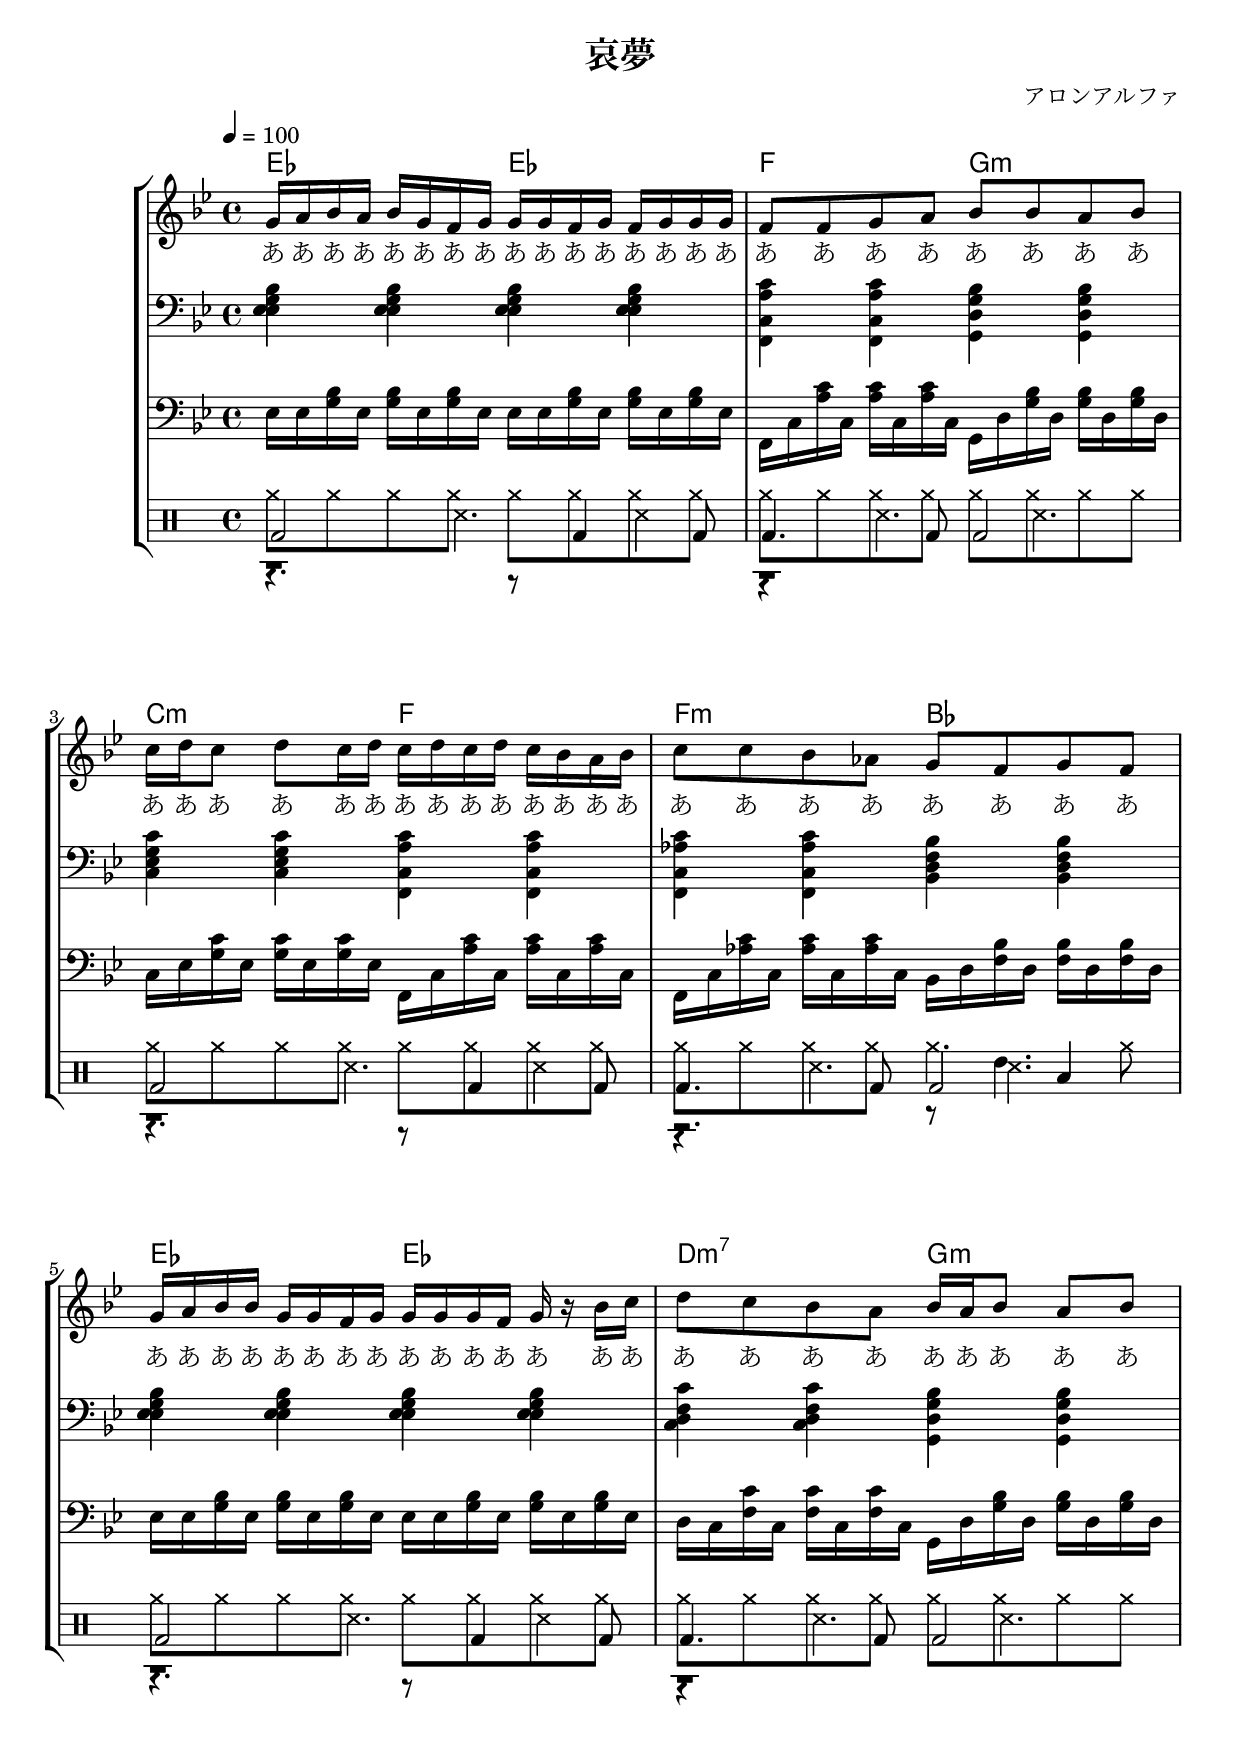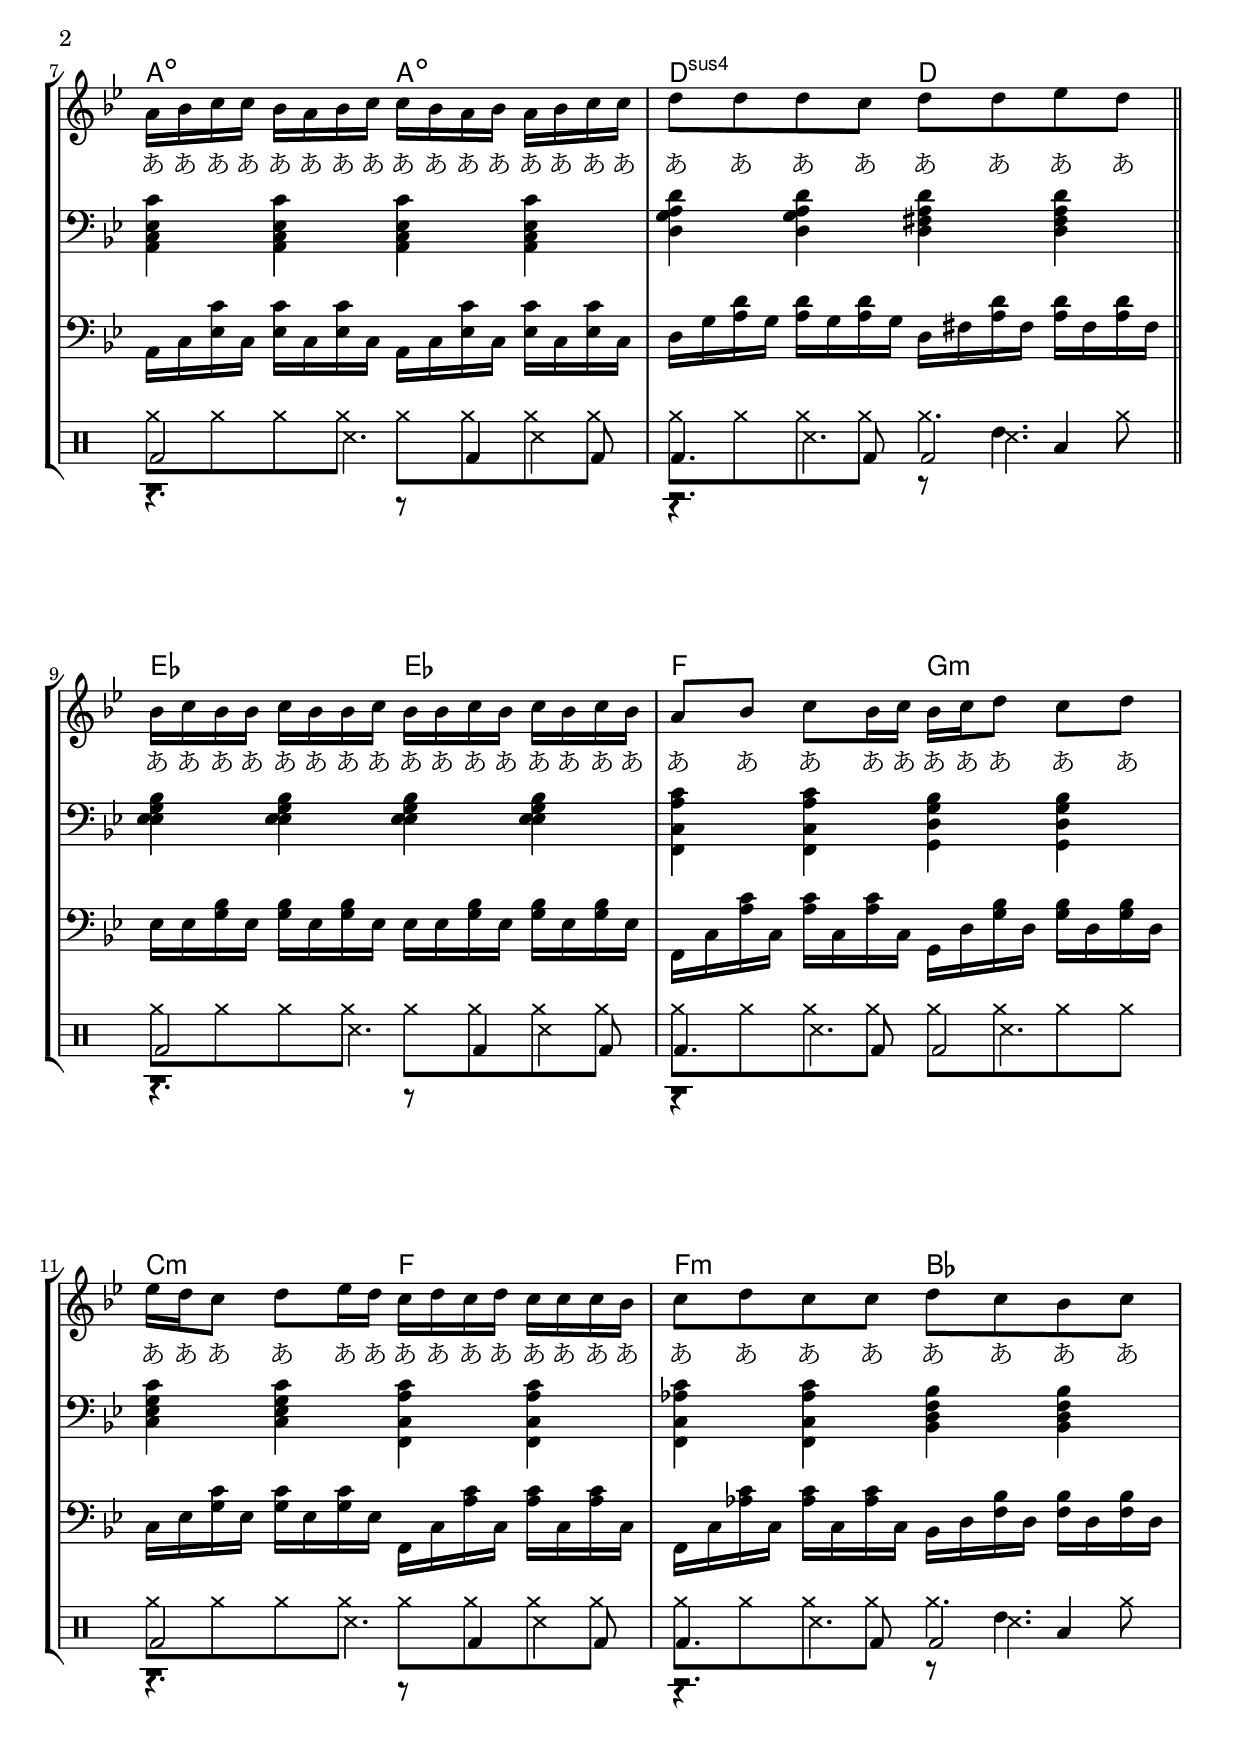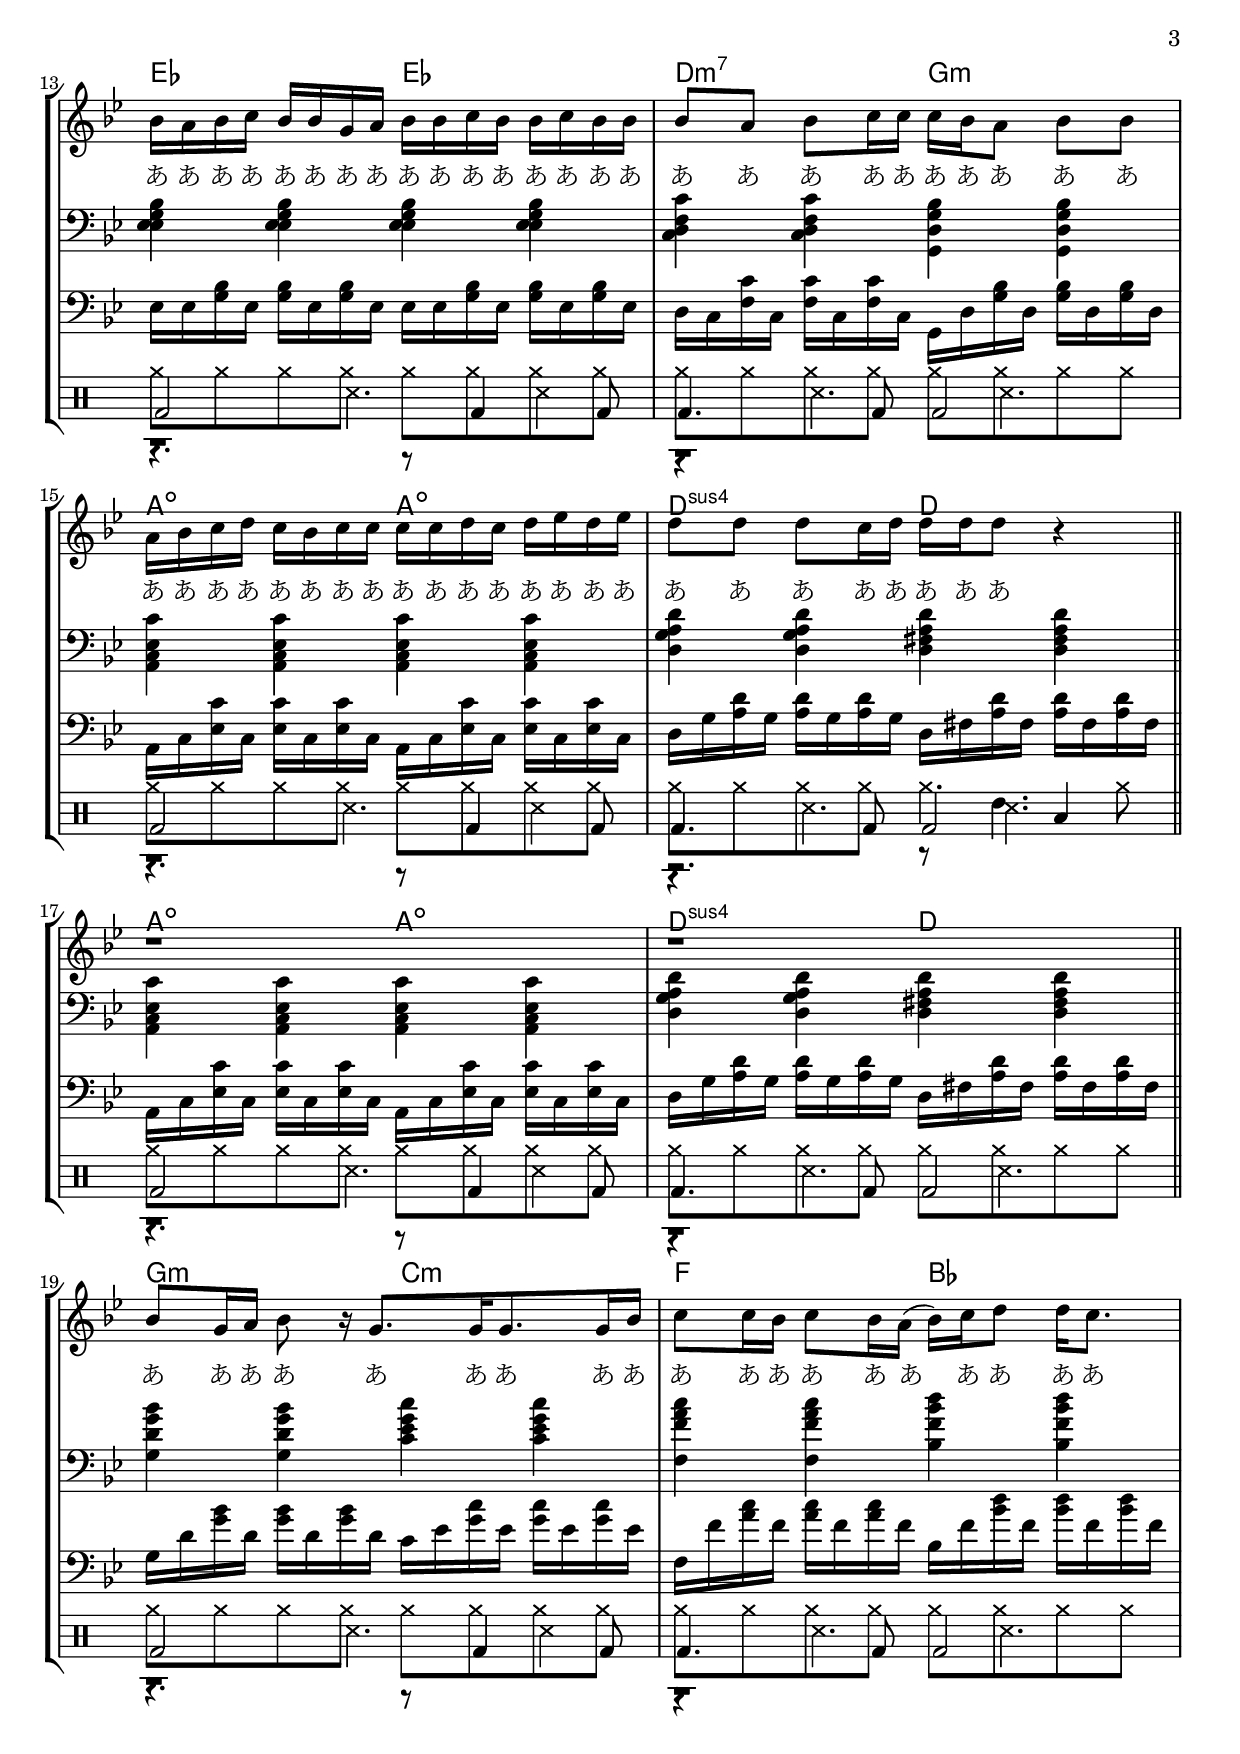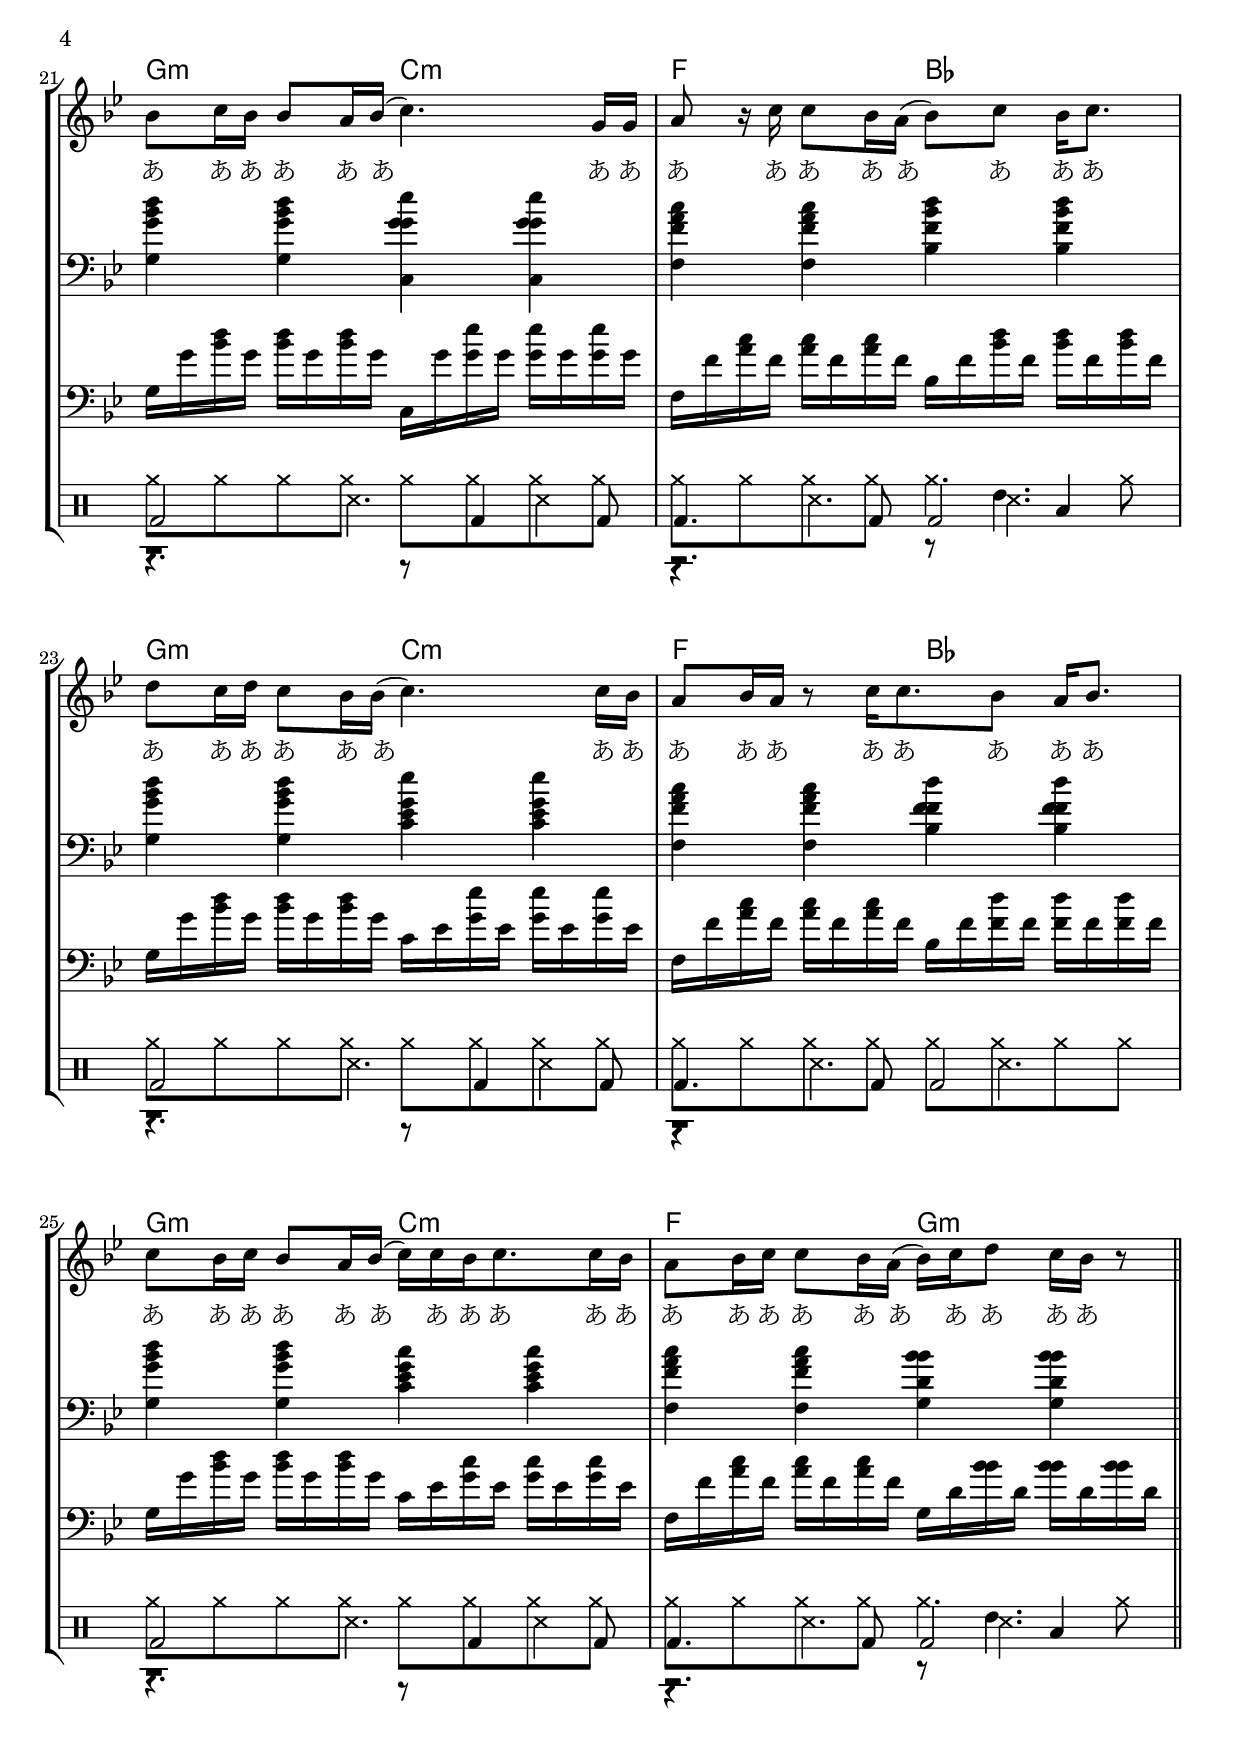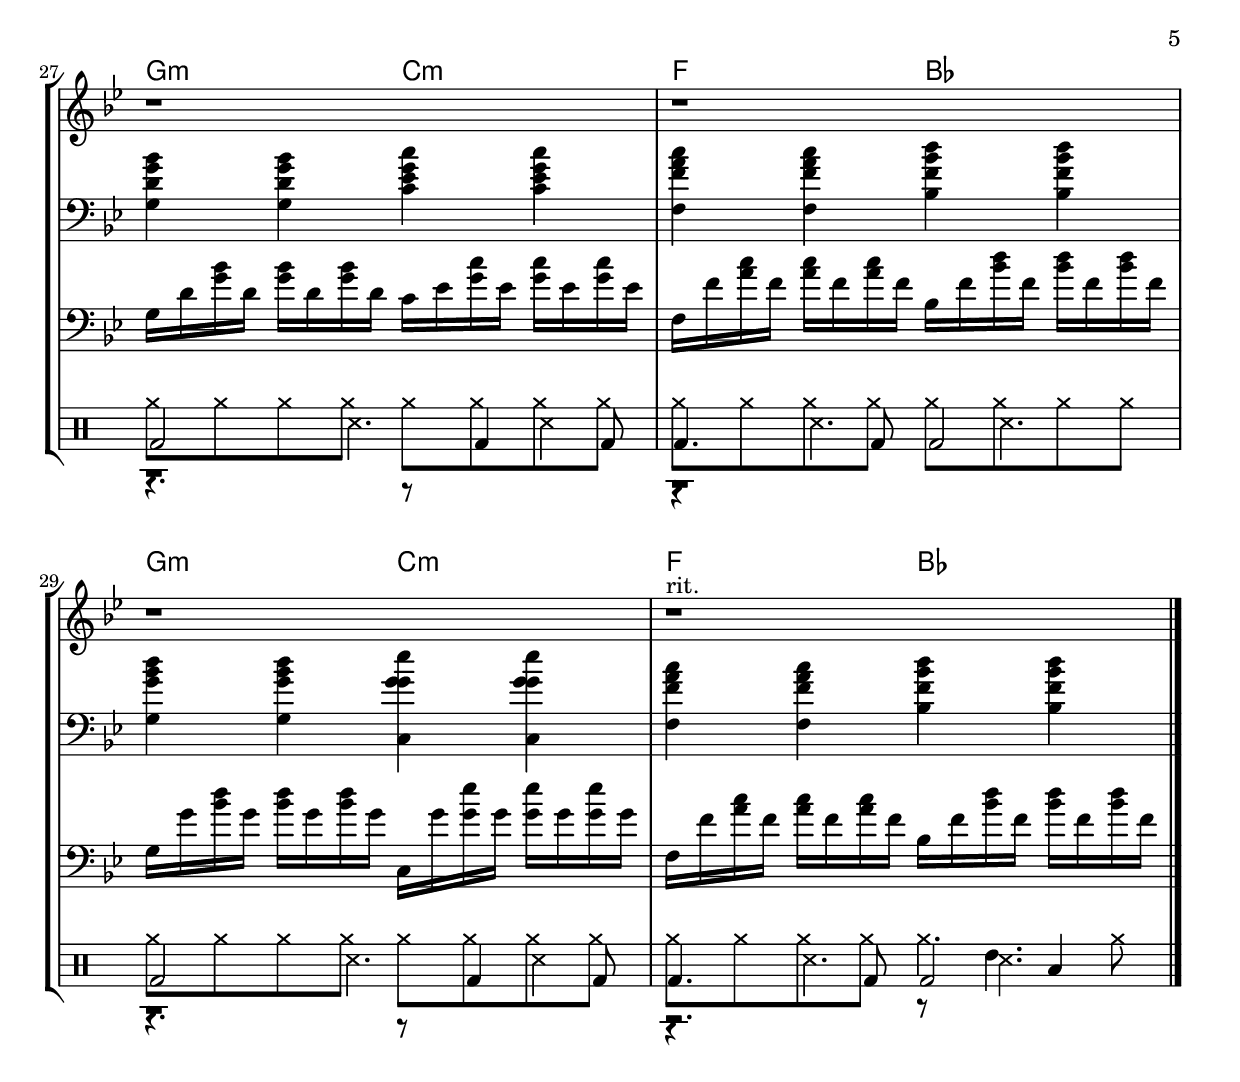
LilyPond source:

\version "2.12.1"

\header {
	title = \markup {哀夢}
	composer = \markup \center-column {アロンアルファ}
}

harmony = \chordmode {
	es2 es f g:m c:m f f:m bes es es d:min7 g:m a:dim a:dim d:sus4 d 

	es es f g:m c:m f f:m bes es es d:min7 g:m a:dim a:dim d:sus4 d 

	a:dim a:dim d:sus4 d 

	g:m c:m f bes g:m c:m f bes g:m c:m f bes g:m c:m f g:m 

	g:m c:m f bes g:m c:m f bes 
}

melody = {
	\set Staff.midiInstrument = #"Acoustic Bass"
		\key bes \major
	\tempo 4 = 100
g'16  a'16  bes'16  a'16  bes'16  g'16  f'16  g'16  g'16  g'16  f'16  g'16  f'16  g'16  g'16  g'16 
	f'8  f'8  g'8  a'8  bes'8  bes'8  a'8  bes'8 
	c''16  d''16  c''8  d''8  c''16  d''16  c''16  d''16  c''16  d''16  c''16  bes'16  a'16  bes'16 
	c''8  c''8  bes'8  as'8  g'8  f'8  g'8  f'8 
	g'16  a'16  bes'16  bes'16  g'16  g'16  f'16  g'16  g'16  g'16  g'16  f'16  g'16  r16  bes'16  c''16 
	d''8  c''8  bes'8  a'8  bes'16  a'16  bes'8  a'8  bes'8 
	a'16  bes'16  c''16  c''16  bes'16  a'16  bes'16  c''16  c''16  bes'16  a'16  bes'16  a'16  bes'16  c''16  c''16 
	d''8  d''8  d''8  c''8  d''8  d''8  es''8  d''8
	\set Staff.midiInstrument = #"Acoustic Bass"
	bes'16  c''16  bes'16  bes'16  c''16  bes'16  bes'16  c''16  bes'16  bes'16  c''16  bes'16  c''16  bes'16  c''16  bes'16 
	a'8  bes'8  c''8  bes'16  c''16  bes'16  c''16  d''8  c''8  d''8 
	es''16  d''16  c''8  d''8  es''16  d''16  c''16  d''16  c''16  d''16  c''16  c''16  c''16  bes'16 
	c''8  d''8  c''8  c''8  d''8  c''8  bes'8  c''8 
	bes'16  a'16  bes'16  c''16  bes'16  bes'16  g'16  a'16  bes'16  bes'16  c''16  bes'16  bes'16  c''16  bes'16  bes'16 
	bes'8  a'8  bes'8  c''16  c''16  c''16  bes'16  a'8  bes'8  bes'8 
	a'16  bes'16  c''16  d''16  c''16  bes'16  c''16  c''16  c''16  c''16  d''16  c''16  d''16  es''16  d''16  es''16 
	d''8  d''8  d''8  c''16  d''16  d''16  d''16  d''8  	r4 	r1 | r1   
	\set Staff.midiInstrument = #"Acoustic Bass"
	bes'8  g'16  a'16  bes'8  r16  g'8.  g'16  g'8.  g'16  bes'16 
	c''8  c''16  bes'16  c''8  bes'16  a'16  (bes'16)  c''16  d''8  d''16  c''8. 
	bes'8  c''16  bes'16  bes'8  a'16  bes'16  (c''4.)  g'16  g'16 
	a'8  r16  c''16  c''8  bes'16  a'16  (bes'8)  c''8  bes'16  c''8. 
	d''8  c''16  d''16  c''8  bes'16  bes'16  (c''4.)  c''16  bes'16 
	a'8  bes'16  a'16  r8  c''16  c''8.  bes'8  a'16  bes'8. 
	c''8  bes'16  c''16  bes'8  a'16  bes'16  (c''16)  c''16  bes'16  c''8.  c''16  bes'16 
	a'8  bes'16  c''16  c''8  bes'16  a'16  (bes'16)  c''16  d''8  c''16  bes'16  	r8 	r1 | r1 | r1 | r1^"rit." \bar "|."
}

words = \lyricmode {
	あ  あ  あ  あ  あ  あ  あ  あ  あ  あ  あ  あ  あ  あ  あ  あ  あ  あ  あ  あ  あ  あ  あ  あ  あ  あ  あ  あ  あ  あ  あ  あ  あ  あ  あ  あ  あ  あ  あ  あ  あ  あ  あ  あ  あ  あ  あ  あ  あ  あ  あ  あ  あ  あ  あ  あ  あ  あ  あ  あ  あ  あ  あ  あ  あ  あ  あ  あ  あ  あ  あ  あ  あ  あ  あ  あ  あ  あ  あ  あ  あ  あ  あ  あ  あ  あ  あ  あ  あ  あ  あ  あ  あ  あ  
	あ  あ  あ  あ  あ  あ  あ  あ  あ  あ  あ  あ  あ  あ  あ  あ  あ  あ  あ  あ  あ  あ  あ  あ  あ  あ  あ  あ  あ  あ  あ  あ  あ  あ  あ  あ  あ  あ  あ  あ  あ  あ  あ  あ  あ  あ  あ  あ  あ  あ  あ  あ  あ  あ  あ  あ  あ  あ  あ  あ  あ  あ  あ  あ  あ  あ  あ  あ  あ  あ  あ  あ  あ  あ  あ  あ  あ  あ  あ  あ  あ  あ  あ  あ  あ  あ  あ  あ  あ  あ  あ  あ  あ  あ  あ  あ  あ  あ  
	
	あ  あ  あ  あ  あ  あ  あ  あ  あ  あ  あ  あ  あ  あ  あ  あ  あ  あ  あ  あ  あ  あ  あ  あ  あ  あ  あ  あ  あ  あ  あ  あ  あ  あ  あ  あ  あ  あ  あ  あ  あ  あ  あ  あ  あ  あ  あ  あ  あ  あ  あ  あ  あ  あ  あ  あ  あ  あ  あ  あ  あ  あ  あ  あ  あ  あ  あ  あ  あ  あ  あ  あ  
	
}

tempochange = {
	\tempo 4 = 100
	r1 | r1 | r1 | r1 | r1 | r1 | r1 | r1 \bar "||"
	\tempo 4 = 100
	r1 | r1 | r1 | r1 | r1 | r1 | r1 | r1 \bar "||"
	\tempo 4 = 100
	r1 | r1 \bar "||"
	\tempo 4 = 100
	r1 | r1 | r1 | r1 | r1 | r1 | r1 | r1 \bar "||"
	\tempo 4 = 100
	r1 | r1 | r1 | \tempo 4 = 75 r2 \tempo 4 = 66 r2 \bar "|."
}

mainacc = {
	\clef bass
	\set Staff.midiInstrument = #"Acoustic grand"
	\key bes \major
	\tempo 4 = 100
	<es es g bes>4 <es es g bes>4
	<es es g bes>4 <es es g bes>4
	<f, c a c'>4 <f, c a c'>4
	<g, d g bes>4 <g, d g bes>4
	<c es g c'>4 <c es g c'>4
	<f, c a c'>4 <f, c a c'>4
	<f, c as c'>4 <f, c as c'>4
	<bes, d f bes>4 <bes, d f bes>4
	<es es g bes>4 <es es g bes>4
	<es es g bes>4 <es es g bes>4
	<d c f c'>4 <d c f c'>4
	<g, d g bes>4 <g, d g bes>4
	<a, c es c'>4 <a, c es c'>4
	<a, c es c'>4 <a, c es c'>4
	<d g a d'>4 <d g a d'>4
	<d fis a d'>4 <d fis a d'>4
	\bar "||"

	\set Staff.midiInstrument = #"Violin"
	<es es g bes>4 <es es g bes>4
	<es es g bes>4 <es es g bes>4
	<f, c a c'>4 <f, c a c'>4
	<g, d g bes>4 <g, d g bes>4
	<c es g c'>4 <c es g c'>4
	<f, c a c'>4 <f, c a c'>4
	<f, c as c'>4 <f, c as c'>4
	<bes, d f bes>4 <bes, d f bes>4
	<es es g bes>4 <es es g bes>4
	<es es g bes>4 <es es g bes>4
	<d c f c'>4 <d c f c'>4
	<g, d g bes>4 <g, d g bes>4
	<a, c es c'>4 <a, c es c'>4
	<a, c es c'>4 <a, c es c'>4
	<d g a d'>4 <d g a d'>4
	<d fis a d'>4 <d fis a d'>4
	\bar "||"

	\set Staff.midiInstrument = #"Acoustic grand"
	<a, c es c'>4 <a, c es c'>4
	<a, c es c'>4 <a, c es c'>4
	<d g a d'>4 <d g a d'>4
	<d fis a d'>4 <d fis a d'>4
	\bar "||"

	\set Staff.midiInstrument = #"String Ensemble 1"
	<g d' g' bes'>4 <g d' g' bes'>4
	<c' es' g' c''>4 <c' es' g' c''>4
	<f f' a' c''>4 <f f' a' c''>4
	<bes f' bes' d''>4 <bes f' bes' d''>4
	<g g' bes' d''>4 <g g' bes' d''>4
	<c g' g' es''>4 <c g' g' es''>4
	<f f' a' c''>4 <f f' a' c''>4
	<bes f' bes' d''>4 <bes f' bes' d''>4
	<g g' bes' d''>4 <g g' bes' d''>4
	<c' es' g' es''>4 <c' es' g' es''>4
	<f f' a' c''>4 <f f' a' c''>4
	<bes f' f' d''>4 <bes f' f' d''>4
	<g g' bes' d''>4 <g g' bes' d''>4
	<c' es' g' c''>4 <c' es' g' c''>4
	<f f' a' c''>4 <f f' a' c''>4
	<g d' bes' bes'>4 <g d' bes' bes'>4
	\bar "||"

	\set Staff.midiInstrument = #"String Ensemble 1"
	<g d' g' bes'>4 <g d' g' bes'>4
	<c' es' g' c''>4 <c' es' g' c''>4
	<f f' a' c''>4 <f f' a' c''>4
	<bes f' bes' d''>4 <bes f' bes' d''>4
	<g g' bes' d''>4 <g g' bes' d''>4
	<c g' g' es''>4 <c g' g' es''>4
	<f f' a' c''>4 <f f' a' c''>4
	<bes f' bes' d''>4 <bes f' bes' d''>4
	\bar "|."
}

subacc = {
	\clef bass
	\set Staff.midiInstrument = #"Electric Guitar (muted)"
	\key bes \major
	\tempo 4 = 100
	es16 es <g bes> es <g bes> es <g bes> es
	es16 es <g bes> es <g bes> es <g bes> es
	f,16 c <a c'> c <a c'> c <a c'> c
	g,16 d <g bes> d <g bes> d <g bes> d
	c16 es <g c'> es <g c'> es <g c'> es
	f,16 c <a c'> c <a c'> c <a c'> c
	f,16 c <as c'> c <as c'> c <as c'> c
	bes,16 d <f bes> d <f bes> d <f bes> d
	es16 es <g bes> es <g bes> es <g bes> es
	es16 es <g bes> es <g bes> es <g bes> es
	d16 c <f c'> c <f c'> c <f c'> c
	g,16 d <g bes> d <g bes> d <g bes> d
	a,16 c <es c'> c <es c'> c <es c'> c
	a,16 c <es c'> c <es c'> c <es c'> c
	d16 g <a d'> g <a d'> g <a d'> g
	d16 fis <a d'> fis <a d'> fis <a d'> fis
	\bar "||"

	\set Staff.midiInstrument = #"Electric Guitar (muted)"
	es16 es <g bes> es <g bes> es <g bes> es
	es16 es <g bes> es <g bes> es <g bes> es
	f,16 c <a c'> c <a c'> c <a c'> c
	g,16 d <g bes> d <g bes> d <g bes> d
	c16 es <g c'> es <g c'> es <g c'> es
	f,16 c <a c'> c <a c'> c <a c'> c
	f,16 c <as c'> c <as c'> c <as c'> c
	bes,16 d <f bes> d <f bes> d <f bes> d
	es16 es <g bes> es <g bes> es <g bes> es
	es16 es <g bes> es <g bes> es <g bes> es
	d16 c <f c'> c <f c'> c <f c'> c
	g,16 d <g bes> d <g bes> d <g bes> d
	a,16 c <es c'> c <es c'> c <es c'> c
	a,16 c <es c'> c <es c'> c <es c'> c
	d16 g <a d'> g <a d'> g <a d'> g
	d16 fis <a d'> fis <a d'> fis <a d'> fis
	\bar "||"

	\set Staff.midiInstrument = #"Electric Guitar (muted)"
	a,16 c <es c'> c <es c'> c <es c'> c
	a,16 c <es c'> c <es c'> c <es c'> c
	d16 g <a d'> g <a d'> g <a d'> g
	d16 fis <a d'> fis <a d'> fis <a d'> fis
	\bar "||"

	\set Staff.midiInstrument = #"Electric Guitar (muted)"
	g16 d' <g' bes'> d' <g' bes'> d' <g' bes'> d'
	c'16 es' <g' c''> es' <g' c''> es' <g' c''> es'
	f16 f' <a' c''> f' <a' c''> f' <a' c''> f'
	bes16 f' <bes' d''> f' <bes' d''> f' <bes' d''> f'
	g16 g' <bes' d''> g' <bes' d''> g' <bes' d''> g'
	c16 g' <g' es''> g' <g' es''> g' <g' es''> g'
	f16 f' <a' c''> f' <a' c''> f' <a' c''> f'
	bes16 f' <bes' d''> f' <bes' d''> f' <bes' d''> f'
	g16 g' <bes' d''> g' <bes' d''> g' <bes' d''> g'
	c'16 es' <g' es''> es' <g' es''> es' <g' es''> es'
	f16 f' <a' c''> f' <a' c''> f' <a' c''> f'
	bes16 f' <f' d''> f' <f' d''> f' <f' d''> f'
	g16 g' <bes' d''> g' <bes' d''> g' <bes' d''> g'
	c'16 es' <g' c''> es' <g' c''> es' <g' c''> es'
	f16 f' <a' c''> f' <a' c''> f' <a' c''> f'
	g16 d' <bes' bes'> d' <bes' bes'> d' <bes' bes'> d'
	\bar "||"

	\set Staff.midiInstrument = #"Electric Guitar (muted)"
	g16 d' <g' bes'> d' <g' bes'> d' <g' bes'> d'
	c'16 es' <g' c''> es' <g' c''> es' <g' c''> es'
	f16 f' <a' c''> f' <a' c''> f' <a' c''> f'
	bes16 f' <bes' d''> f' <bes' d''> f' <bes' d''> f'
	g16 g' <bes' d''> g' <bes' d''> g' <bes' d''> g'
	c16 g' <g' es''> g' <g' es''> g' <g' es''> g'
	f16 f' <a' c''> f' <a' c''> f' <a' c''> f'
	bes16 f' <bes' d''> f' <bes' d''> f' <bes' d''> f'
	\bar "|."
}

percA = {
	\drummode {
	bd2 r8 bd4 bd8  |bd4. bd8 bd2  |bd2 r8 bd4 bd8  |bd4. bd8 bd2  |bd2 r8 bd4 bd8  |bd4. bd8 bd2  |bd2 r8 bd4 bd8  |bd4. bd8 bd2  \bar "||"
	bd2 r8 bd4 bd8  |bd4. bd8 bd2  |bd2 r8 bd4 bd8  |bd4. bd8 bd2  |bd2 r8 bd4 bd8  |bd4. bd8 bd2  |bd2 r8 bd4 bd8  |bd4. bd8 bd2  \bar "||"
	bd2 r8 bd4 bd8  |bd4. bd8 bd2  \bar "||"
	bd2 r8 bd4 bd8  |bd4. bd8 bd2  |bd2 r8 bd4 bd8  |bd4. bd8 bd2  |bd2 r8 bd4 bd8  |bd4. bd8 bd2  |bd2 r8 bd4 bd8  |bd4. bd8 bd2  \bar "||"
	bd2 r8 bd4 bd8  |bd4. bd8 bd2  |bd2 r8 bd4 bd8  |bd4. bd8 bd2  \bar "|."
	}
}

percB = {
	\drummode {
	r4. ss4. ss4  |r4 ss4. ss4.  |r4. ss4. ss4  |r4 ss4. ss4.  |r4. ss4. ss4  |r4 ss4. ss4.  |r4. ss4. ss4  |r4 ss4. ss4.  \bar "||"
	r4. ss4. ss4  |r4 ss4. ss4.  |r4. ss4. ss4  |r4 ss4. ss4.  |r4. ss4. ss4  |r4 ss4. ss4.  |r4. ss4. ss4  |r4 ss4. ss4.  \bar "||"
	r4. ss4. ss4  |r4 ss4. ss4.  \bar "||"
	r4. ss4. ss4  |r4 ss4. ss4.  |r4. ss4. ss4  |r4 ss4. ss4.  |r4. ss4. ss4  |r4 ss4. ss4.  |r4. ss4. ss4  |r4 ss4. ss4.  \bar "||"
	r4. ss4. ss4  |r4 ss4. ss4.  |r4. ss4. ss4  |r4 ss4. ss4.  \bar "|."
	}
}

percC = {
	\drummode {
	cymr8 cymr8 cymr8 cymr8 cymr8 cymr8 cymr8 cymr8  |cymr8 cymr8 cymr8 cymr8 cymr8 cymr8 cymr8 cymr8  |cymr8 cymr8 cymr8 cymr8 cymr8 cymr8 cymr8 cymr8  |cymr8 cymr8 cymr8 cymr8 cymr4. cymr8  |cymr8 cymr8 cymr8 cymr8 cymr8 cymr8 cymr8 cymr8  |cymr8 cymr8 cymr8 cymr8 cymr8 cymr8 cymr8 cymr8  |cymr8 cymr8 cymr8 cymr8 cymr8 cymr8 cymr8 cymr8  |cymr8 cymr8 cymr8 cymr8 cymr4. cymr8  \bar "||"
	cymr8 cymr8 cymr8 cymr8 cymr8 cymr8 cymr8 cymr8  |cymr8 cymr8 cymr8 cymr8 cymr8 cymr8 cymr8 cymr8  |cymr8 cymr8 cymr8 cymr8 cymr8 cymr8 cymr8 cymr8  |cymr8 cymr8 cymr8 cymr8 cymr4. cymr8  |cymr8 cymr8 cymr8 cymr8 cymr8 cymr8 cymr8 cymr8  |cymr8 cymr8 cymr8 cymr8 cymr8 cymr8 cymr8 cymr8  |cymr8 cymr8 cymr8 cymr8 cymr8 cymr8 cymr8 cymr8  |cymr8 cymr8 cymr8 cymr8 cymr4. cymr8  \bar "||"
	cymr8 cymr8 cymr8 cymr8 cymr8 cymr8 cymr8 cymr8  |cymr8 cymr8 cymr8 cymr8 cymr8 cymr8 cymr8 cymr8  \bar "||"
	cymr8 cymr8 cymr8 cymr8 cymr8 cymr8 cymr8 cymr8  |cymr8 cymr8 cymr8 cymr8 cymr8 cymr8 cymr8 cymr8  |cymr8 cymr8 cymr8 cymr8 cymr8 cymr8 cymr8 cymr8  |cymr8 cymr8 cymr8 cymr8 cymr4. cymr8  |cymr8 cymr8 cymr8 cymr8 cymr8 cymr8 cymr8 cymr8  |cymr8 cymr8 cymr8 cymr8 cymr8 cymr8 cymr8 cymr8  |cymr8 cymr8 cymr8 cymr8 cymr8 cymr8 cymr8 cymr8  |cymr8 cymr8 cymr8 cymr8 cymr4. cymr8  \bar "||"
	cymr8 cymr8 cymr8 cymr8 cymr8 cymr8 cymr8 cymr8  |cymr8 cymr8 cymr8 cymr8 cymr8 cymr8 cymr8 cymr8  |cymr8 cymr8 cymr8 cymr8 cymr8 cymr8 cymr8 cymr8  |cymr8 cymr8 cymr8 cymr8 cymr4. cymr8  \bar "|."
	}
}

percD = {
	\drummode {
	r1 |r1 |r1 |r2. toml4  |r1 |r1 |r1 |r2. toml4  \bar "||"
	r1 |r1 |r1 |r2. toml4  |r1 |r1 |r1 |r2. toml4  \bar "||"
	r1 |r1 \bar "||"
	r1 |r1 |r1 |r2. toml4  |r1 |r1 |r1 |r2. toml4  \bar "||"
	r1 |r1 |r1 |r2. toml4  \bar "|."
	}
}

percE = {
	\drummode {
	r1 |r1 |r1 |r2 r8 tommh4.  |r1 |r1 |r1 |r2 r8 tommh4.  \bar "||"
	r1 |r1 |r1 |r2 r8 tommh4.  |r1 |r1 |r1 |r2 r8 tommh4.  \bar "||"
	r1 |r1 \bar "||"
	r1 |r1 |r1 |r2 r8 tommh4.  |r1 |r1 |r1 |r2 r8 tommh4.  \bar "||"
	r1 |r1 |r1 |r2 r8 tommh4.  \bar "|."
	}
}

\score {
	<<
		\new StaffGroup <<
			\new ChordNames {\harmony}
			\new Voice = "melody" {\melody}
			\new Lyrics \lyricsto "melody" \words
			\new Staff = "mainacc" {\mainacc}
			\new Staff = "subacc" {\subacc}
			\new DrumStaff <<
				\new DrumVoice {\percA}
				\new DrumVoice {\percB}
				\new DrumVoice {\percC}
				\new DrumVoice {\percD}
				\new DrumVoice {\percE}
			>>
		>>
	>>
	\layout { }
}
